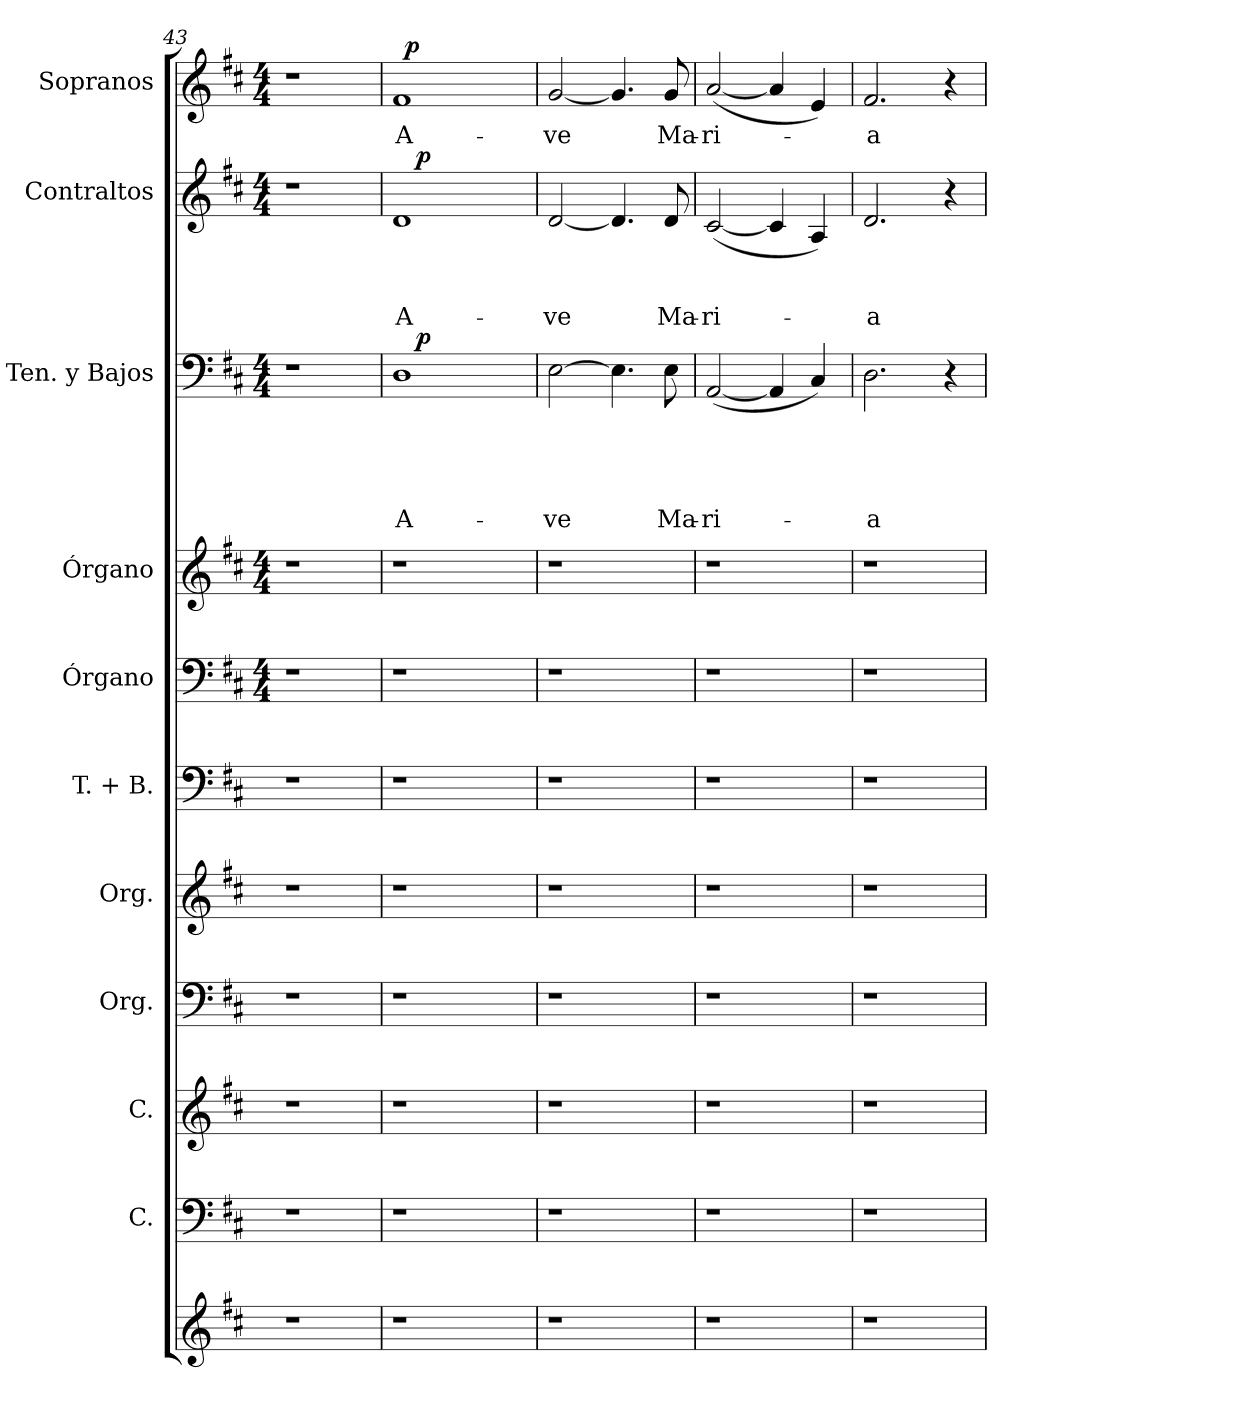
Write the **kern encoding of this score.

**kern	**kern	**kern	**kern	**kern	**kern	**kern	**kern	**kern	**text	**text	**text	**text	**text	**dynam	**kern	**text	**text	**text	**dynam	**kern	**text	**dynam
*part11	*part10	*part9	*part8	*part7	*part6	*part5	*part4	*part3	*part3	*part3	*part3	*part3	*part3	*part3	*part2	*part2	*part2	*part2	*part2	*part1	*part1	*part1
*staff11	*staff10	*staff9	*staff8	*staff7	*staff6	*staff5	*staff4	*staff3	*staff3	*staff3	*staff3	*staff3	*staff3	*staff3	*staff2	*staff2	*staff2	*staff2	*staff2	*staff1	*staff1	*staff1
*	*I"C.	*I"C.	*I"Org.	*I"Org.	*I"T. + B.	*I"Órgano	*I"Órgano	*I"Ten. y Bajos	*	*	*	*	*	*	*I"Contraltos	*	*	*	*	*I"Sopranos	*	*
*	*	*	*	*	*I'T. + B.	*	*	*	*	*	*	*	*	*	*I'C.	*	*	*	*	*I'S.	*	*
*clefG2	*clefF4	*clefG2	*clefF4	*clefG2	*clefF4	*clefF4	*clefG2	*clefF4	*	*	*	*	*	*	*clefG2	*	*	*	*	*clefG2	*	*
*k[f#c#]	*k[f#c#]	*k[f#c#]	*k[f#c#]	*k[f#c#]	*k[f#c#]	*k[f#c#]	*k[f#c#]	*k[f#c#]	*	*	*	*	*	*	*k[f#c#]	*	*	*	*	*k[f#c#]	*	*
*D:	*D:	*D:	*D:	*D:	*D:	*D:	*D:	*D:	*	*	*	*	*	*	*D:	*	*	*	*	*D:	*	*
*	*	*	*	*	*	*M4/4	*M4/4	*M4/4	*	*	*	*	*	*	*M4/4	*	*	*	*	*M4/4	*	*
=43	=43	=43	=43	=43	=43	=43	=43	=43	=43	=43	=43	=43	=43	=43	=43	=43	=43	=43	=43	=43	=43	=43
1r	1r	1r	1r	1r	1r	1r	1r	1r	.	.	.	.	.	.	1r	.	.	.	.	1r	.	.
=44	=44	=44	=44	=44	=44	=44	=44	=44	=44	=44	=44	=44	=44	=44	=44	=44	=44	=44	=44	=44	=44	=44
1r	1r	1r	1r	1r	1r	1r	1r	1r	.	.	.	.	.	.	1r	.	.	.	.	1r	.	.
=45	=45	=45	=45	=45	=45	=45	=45	=45	=45	=45	=45	=45	=45	=45	=45	=45	=45	=45	=45	=45	=45	=45
!	!	!	!	!	!	!	!	!	!	!	!	!	!LO:LY:b	!	!	!	!	!LO:LY:b	!	!	!LO:LY:b	!
*	*	*	*	*	*	*	*	*^	*	*	*	*	*	*	*^	*	*	*	*	*^	*	*
1r	1r	1r	1r	1r	1r	1r	1r	1D	16ryy	.	.	.	.	A-	.	1d	16ryy	.	.	A-	.	1f#	32ryy	A-	.
!	!	!	!	!	!	!	!	!	!	!	!	!	!	!	!	!	!	!	!	!	!	!	!	!	!LO:DY:a
.	.	.	.	.	.	.	.	.	.	.	.	.	.	.	.	.	.	.	.	.	.	.	2ryy	.	p
!	!	!	!	!	!	!	!	!	!	!	!	!	!	!	!LO:DY:a	!	!	!	!	!	!LO:DY:a	!	!	!	!
.	.	.	.	.	.	.	.	.	2...ryy	.	.	.	.	.	p	.	2...ryy	.	.	.	p	.	.	.	.
.	.	.	.	.	.	.	.	.	.	.	.	.	.	.	.	.	.	.	.	.	.	.	4...ryy	.	.
=46	=46	=46	=46	=46	=46	=46	=46	=46	=46	=46	=46	=46	=46	=46	=46	=46	=46	=46	=46	=46	=46	=46	=46	=46	=46
!	!	!	!	!	!	!	!	!	!	!	!	!	!	!LO:LY:b	!	!	!	!	!	!LO:LY:b	!	!	!	!LO:LY:b	!
*	*	*	*	*	*	*	*	*v	*v	*	*	*	*	*	*	*	*	*	*	*	*	*v	*v	*	*
*	*	*	*	*	*	*	*	*	*	*	*	*	*	*	*v	*v	*	*	*	*	*	*	*
1r	1r	1r	1r	1r	1r	1r	1r	[>2E\	.	.	.	.	-ve	.	[<2d/	.	.	-ve	.	[<2g/	-ve	.
.	.	.	.	.	.	.	.	4.E\]	.	.	.	.	.	.	4.d/]	.	.	.	.	4.g/]	.	.
!	!	!	!	!	!	!	!	!	!	!	!	!	!LO:LY:b	!	!	!	!	!LO:LY:b	!	!	!LO:LY:b	!
.	.	.	.	.	.	.	.	8E\	.	.	.	.	Ma-	.	8d/	.	.	Ma-	.	8g/	Ma-	.
=47	=47	=47	=47	=47	=47	=47	=47	=47	=47	=47	=47	=47	=47	=47	=47	=47	=47	=47	=47	=47	=47	=47
!	!	!	!	!	!	!	!	!	!	!	!	!	!LO:LY:b	!	!	!	!	!LO:LY:b	!	!	!LO:LY:b	!
1r	1r	1r	1r	1r	1r	1r	1r	(<[<2AA/	.	.	.	.	-ri-	.	(<[<2c#/	.	.	-ri-	.	(<[<2a/	-ri-	.
.	.	.	.	.	.	.	.	4AA/]	.	.	.	.	.	.	4c#/]	.	.	.	.	4a/]	.	.
.	.	.	.	.	.	.	.	4C#/)	.	.	.	.	.	.	4A/)	.	.	.	.	4e/)	.	.
=48	=48	=48	=48	=48	=48	=48	=48	=48	=48	=48	=48	=48	=48	=48	=48	=48	=48	=48	=48	=48	=48	=48
!	!	!	!	!	!	!	!	!	!	!	!	!	!LO:LY:b	!	!	!	!	!LO:LY:b	!	!	!LO:LY:b	!
1r	1r	1r	1r	1r	1r	1r	1r	2.D\	.	.	.	.	-a	.	2.d/	.	.	-a	.	2.f#/	-a	.
.	.	.	.	.	.	.	.	4r	.	.	.	.	.	.	4r	.	.	.	.	4r	.	.
=	=	=	=	=	=	=	=	=	=	=	=	=	=	=	=	=	=	=	=	=	=	=
*-	*-	*-	*-	*-	*-	*-	*-	*-	*-	*-	*-	*-	*-	*-	*-	*-	*-	*-	*-	*-	*-	*-
